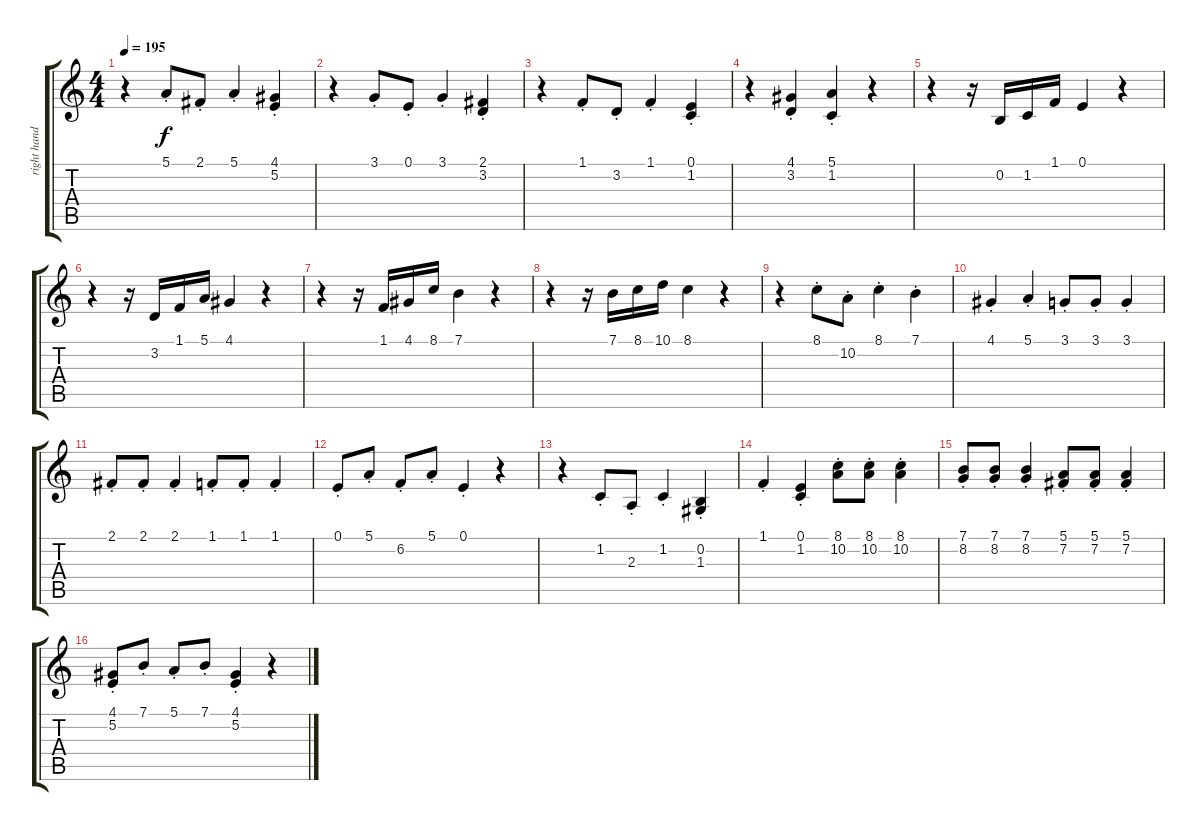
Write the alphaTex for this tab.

\track ("right hand" "right hand") {instrument acousticgrandpiano}
\staff {score tabs}
\tuning (E4 B3 G3 D3 A2 E2) {hide}
\ts (4 4)
\tempo 195
\clef g2
\ks c
r.4{dy f} 5.1{st}.8 2.1{st}.8 5.1{st}.4 (4.1{st} 5.2{st}).4 |
r.4 3.1{st}.8 0.1{st}.8 3.1{st}.4 (2.1{st} 3.2{st}).4 |
r.4 1.1{st}.8 3.2{st}.8 1.1{st}.4 (0.1{st} 1.2{st}).4 |
r.4 (4.1{st} 3.2{st}).4 (5.1{st} 1.2{st}).4 r.4 |
r.4 r.16 0.2.16 1.2.16 1.1.16 0.1.4 r.4 |
r.4 r.16 3.2.16 1.1.16 5.1.16 4.1.4 r.4 |
r.4 r.16 1.1.16 4.1.16 8.1.16 7.1.4 r.4 |
r.4 r.16 7.1.16 8.1.16 10.1.16 8.1.4 r.4 |
r.4 8.1{st}.8 10.2{st}.8 8.1{st}.4 7.1{st}.4 |
4.1{st}.4 5.1{st}.4 3.1{st}.8 3.1{st}.8 3.1{st}.4 |
2.1{st}.8 2.1{st}.8 2.1{st}.4 1.1{st}.8 1.1{st}.8 1.1{st}.4 |
0.1{st}.8 5.1{st}.8 6.2{st}.8 5.1{st}.8 0.1{st}.4 r.4 |
r.4 1.2{st}.8 2.3{st}.8 1.2{st}.4 (0.2{st} 1.3{st}).4 |
1.1{st}.4 (0.1{st} 1.2{st}).4 (8.1{st} 10.2{st}).8 (8.1{st} 10.2{st}).8 (8.1{st} 10.2{st}).4 |
(7.1{st} 8.2{st}).8 (7.1{st} 8.2{st}).8 (7.1{st} 8.2{st}).4 (5.1{st} 7.2{st}).8 (5.1{st} 7.2{st}).8 (5.1{st} 7.2{st}).4 |
(4.1{st} 5.2{st}).8 7.1{st}.8 5.1{st}.8 7.1{st}.8 (4.1{st} 5.2{st}).4 r.4
